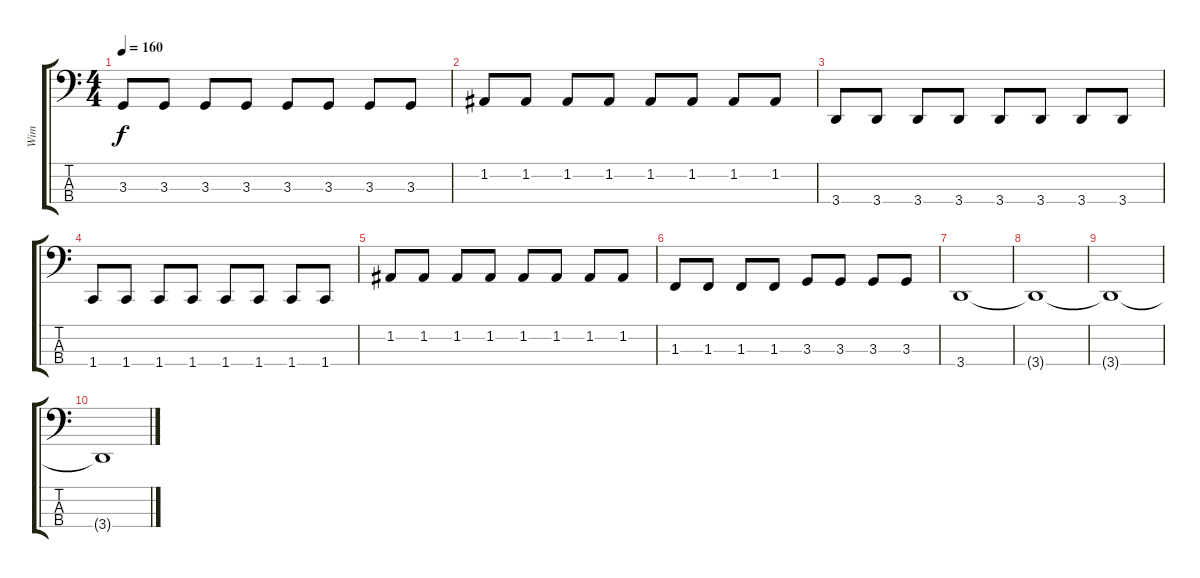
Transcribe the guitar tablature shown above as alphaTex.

\track ("Wim" "Wim") {instrument electricbasspick}
\staff {score tabs}
\tuning (D2 A1 E1 B0) {hide}
\ts (4 4)
\tempo 160
\clef f4
\ks c
3.3.8{dy f} 3.3.8 3.3.8 3.3.8 3.3.8 3.3.8 3.3.8 3.3.8 |
1.2.8 1.2.8 1.2.8 1.2.8 1.2.8 1.2.8 1.2.8 1.2.8 |
3.4.8 3.4.8 3.4.8 3.4.8 3.4.8 3.4.8 3.4.8 3.4.8 |
1.4.8 1.4.8 1.4.8 1.4.8 1.4.8 1.4.8 1.4.8 1.4.8 |
1.2.8 1.2.8 1.2.8 1.2.8 1.2.8 1.2.8 1.2.8 1.2.8 |
1.3.8 1.3.8 1.3.8 1.3.8 3.3.8 3.3.8 3.3.8 3.3.8 |
3.4.1 |
3.4{t}.1 |
3.4{t}.1 |
3.4{t}.1
